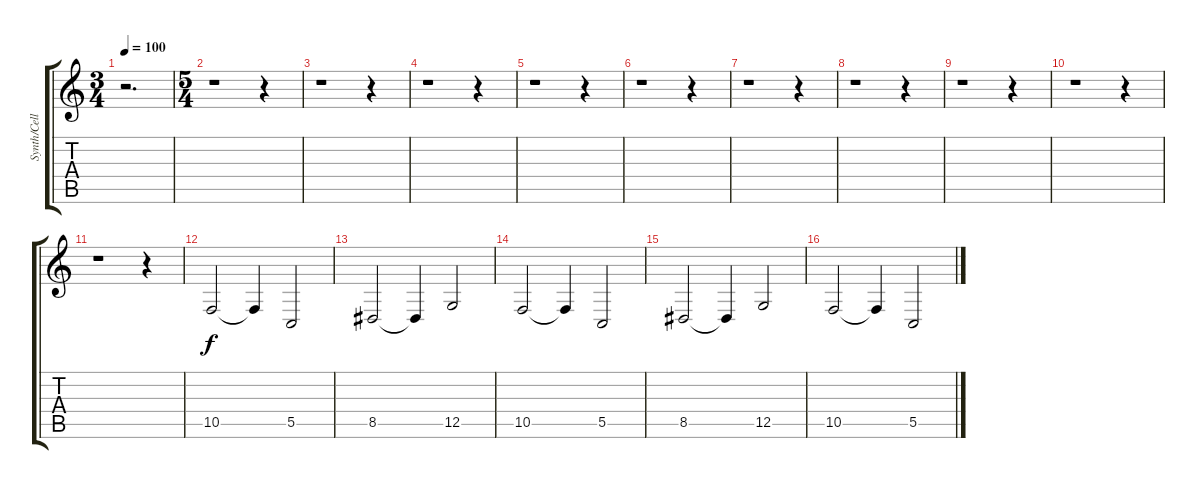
\track ("Synth/Cello 2" "Synth/Cell") {instrument stringensemble2}
\staff {score tabs}
\tuning (D4 A3 F3 C3 G2 D2) {hide}
\ts (3 4)
\tempo 100
\clef g2
\ks c
r.2{d dy f} |
\ts (5 4)
r.1 r.4 |
r.1 r.4 |
r.1 r.4 |
r.1 r.4 |
r.1 r.4 |
r.1 r.4 |
r.1 r.4 |
r.1 r.4 |
r.1 r.4 |
r.1 r.4 |
10.5.2 10.5{t}.4 5.5.2 |
8.5.2 8.5{t}.4 12.5.2 |
10.5.2 10.5{t}.4 5.5.2 |
8.5.2 8.5{t}.4 12.5.2 |
10.5.2 10.5{t}.4 5.5.2
